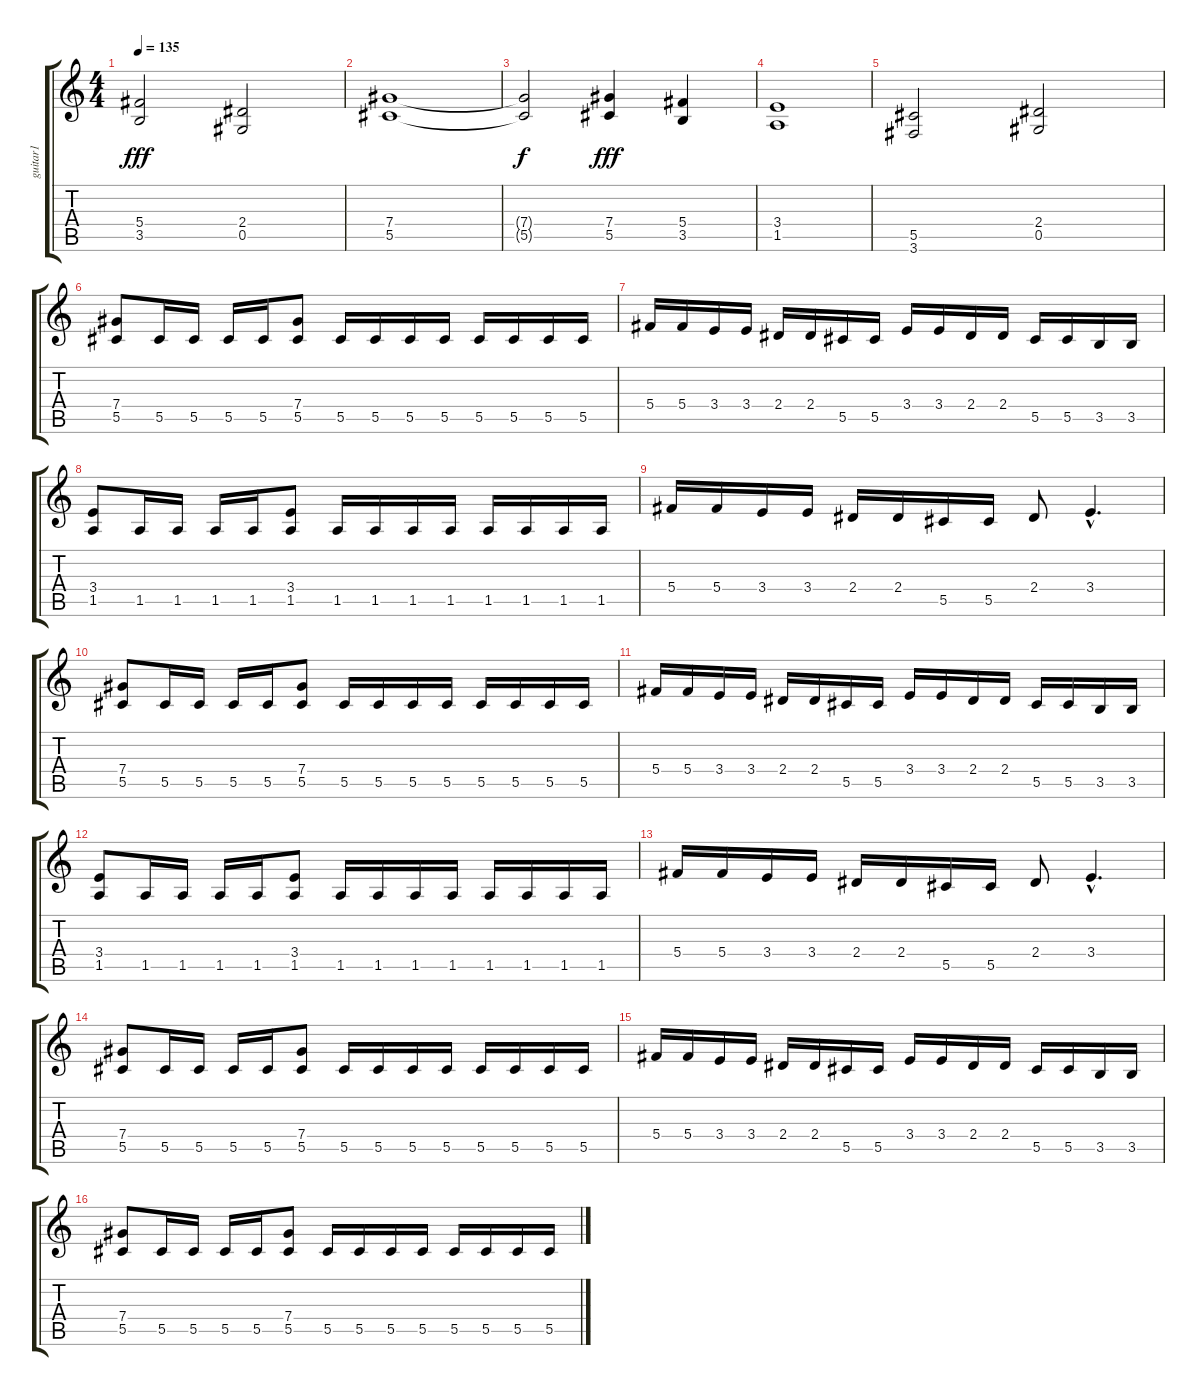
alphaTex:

\track ("guitar1" "guitar1") {instrument overdrivenguitar}
\staff {score tabs}
\tuning (Eb4 Bb3 Gb3 Db3 Ab2 Eb2) {hide}
\ts (4 4)
\tempo 135
\clef g2
\ks c
(5.4 3.5).2{dy fff} (2.4 0.5).2 |
(7.4 5.5).1 |
(7.4{t} 5.5{t}).2{dy f} (7.4 5.5).4{dy fff} (5.4 3.5).4 |
(3.4 1.5).1 |
(5.5 3.6).2 (2.4 0.5).2 |
(7.4 5.5).8 5.5.16 5.5.16 5.5.16 5.5.16 (7.4 5.5).8 5.5.16 5.5.16 5.5.16 5.5.16 5.5.16 5.5.16 5.5.16 5.5.16 |
5.4.16 5.4.16 3.4.16 3.4.16 2.4.16 2.4.16 5.5.16 5.5.16 3.4.16 3.4.16 2.4.16 2.4.16 5.5.16 5.5.16 3.5.16 3.5.16 |
(3.4 1.5).8 1.5.16 1.5.16 1.5.16 1.5.16 (3.4 1.5).8 1.5.16 1.5.16 1.5.16 1.5.16 1.5.16 1.5.16 1.5.16 1.5.16 |
5.4.16 5.4.16 3.4.16 3.4.16 2.4.16 2.4.16 5.5.16 5.5.16 2.4.8 3.4{hac}.4{d} |
(7.4 5.5).8 5.5.16 5.5.16 5.5.16 5.5.16 (7.4 5.5).8 5.5.16 5.5.16 5.5.16 5.5.16 5.5.16 5.5.16 5.5.16 5.5.16 |
5.4.16 5.4.16 3.4.16 3.4.16 2.4.16 2.4.16 5.5.16 5.5.16 3.4.16 3.4.16 2.4.16 2.4.16 5.5.16 5.5.16 3.5.16 3.5.16 |
(3.4 1.5).8 1.5.16 1.5.16 1.5.16 1.5.16 (3.4 1.5).8 1.5.16 1.5.16 1.5.16 1.5.16 1.5.16 1.5.16 1.5.16 1.5.16 |
5.4.16 5.4.16 3.4.16 3.4.16 2.4.16 2.4.16 5.5.16 5.5.16 2.4.8 3.4{hac}.4{d} |
(7.4 5.5).8 5.5.16 5.5.16 5.5.16 5.5.16 (7.4 5.5).8 5.5.16 5.5.16 5.5.16 5.5.16 5.5.16 5.5.16 5.5.16 5.5.16 |
5.4.16 5.4.16 3.4.16 3.4.16 2.4.16 2.4.16 5.5.16 5.5.16 3.4.16 3.4.16 2.4.16 2.4.16 5.5.16 5.5.16 3.5.16 3.5.16 |
(7.4 5.5).8 5.5.16 5.5.16 5.5.16 5.5.16 (7.4 5.5).8 5.5.16 5.5.16 5.5.16 5.5.16 5.5.16 5.5.16 5.5.16 5.5.16
